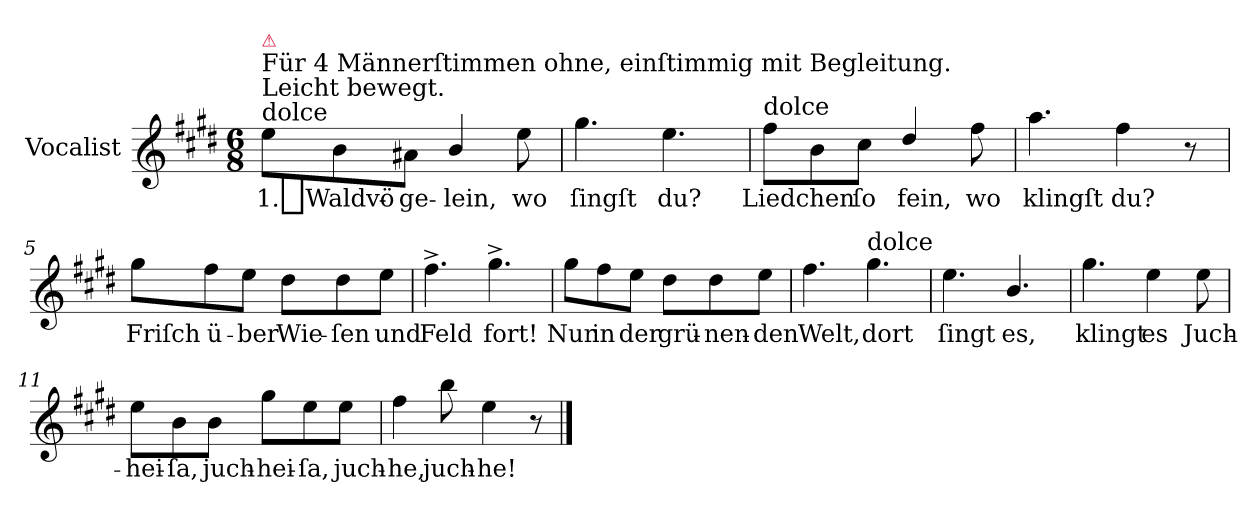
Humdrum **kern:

**kern	**text
*part1	*part1
*staff1	*staff1
*I"Vocalist	*
*clefG2	*
*k[f#c#g#d#]	*
*E:	*
*M6/8	*
=1	=1
!LO:TX:a:t=dolce	!
!LO:TX:a:t=Leicht bewegt.	!
!LO:TX:a:t=Für 4 Männerſtimmen ohne, einſtimmig mit Begleitung.	!
!LO:TX:a:color=crimson:t=⚠	!
8ee\L	1._Waldvö-
8b\	.
8a#X\J	-ge-
4b/	-lein,
8ee	wo
=2	=2
4.gg#	ſingſt
4.ee	du?
=3	=3
!LO:TX:a:t=dolce	!
8ff#\L	Liedchen
8b\	.
8cc#\J	ſo
4dd#/	fein,
8ff#	wo
=4	=4
4.aa	klingſt
4ff#	du?
8r	.
=5	=5
8gg#\L	Friſch
8ff#\	ü-
8ee\J	-ber
8dd#\L	Wie-
8dd#\	-ſen
8ee\J	und
=6	=6
4.ff#^	Feld
4.gg#^	fort!
=7	=7
8gg#\L	Nur
8ff#\	in
8ee\J	der
8dd#\L	grü-
8dd#\	-nen-
8ee\J	-den
=8	=8
4.ff#	Welt,
!LO:TX:a:t=dolce	!
4.gg#	dort
=9	=9
4.ee	ſingt
4.b/	es,
=10	=10
4.gg#	klingt
4ee	es
8ee	Juch-
=11	=11
8ee\L	-hei-
8b\	-ſa,
8b\J	juch-
8gg#\L	-hei-
8ee\	-ſa,
8ee\J	juch-
=12	=12
4ff#	-he,
8bb	juch-
4ee	-he!
8r	.
==	==
*-	*-
